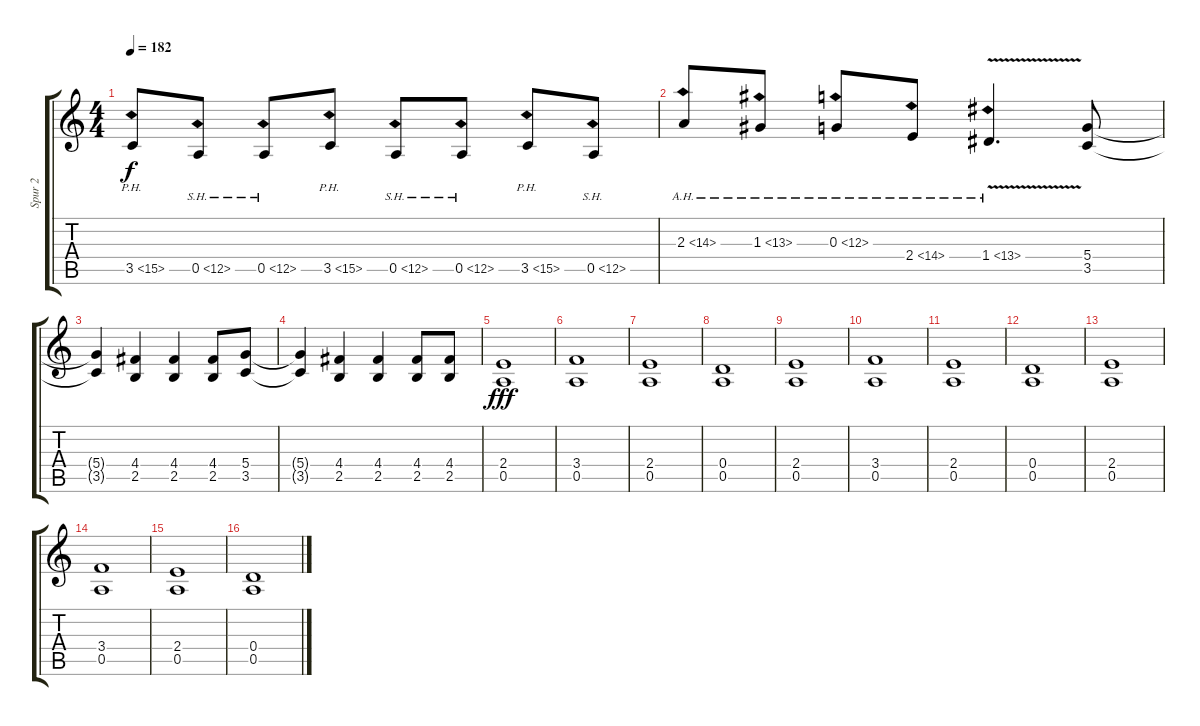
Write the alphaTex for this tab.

\track ("Spur 2" "Spur 2") {instrument distortionguitar}
\staff {score tabs}
\tuning (E4 B3 G3 D3 A2 E2) {hide}
\ts (4 4)
\tempo 182
\clef g2
\ks c
3.5{ph 12}.8{dy f} 0.5{sh 12}.8 0.5{sh 12}.8 3.5{ph 12}.8 0.5{sh 12}.8 0.5{sh 12}.8 3.5{ph 12}.8 0.5{sh 12}.8 |
2.3{ah 12}.8 1.3{ah 12}.8 0.3{ah 12}.8 2.4{ah 12}.8 1.4{ah 12 v}.4{d} (5.4 3.5).8 |
(5.4{t} 3.5{t}).4 (4.4 2.5).4 (4.4 2.5).4 (4.4 2.5).8 (5.4 3.5).8 |
(5.4{t} 3.5{t}).4 (4.4 2.5).4 (4.4 2.5).4 (4.4 2.5).8 (4.4 2.5).8 |
(2.4 0.5).1{dy fff} |
(3.4 0.5).1 |
(2.4 0.5).1 |
(0.4 0.5).1 |
(2.4 0.5).1 |
(3.4 0.5).1 |
(2.4 0.5).1 |
(0.4 0.5).1 |
(2.4 0.5).1 |
(3.4 0.5).1 |
(2.4 0.5).1 |
(0.4 0.5).1
